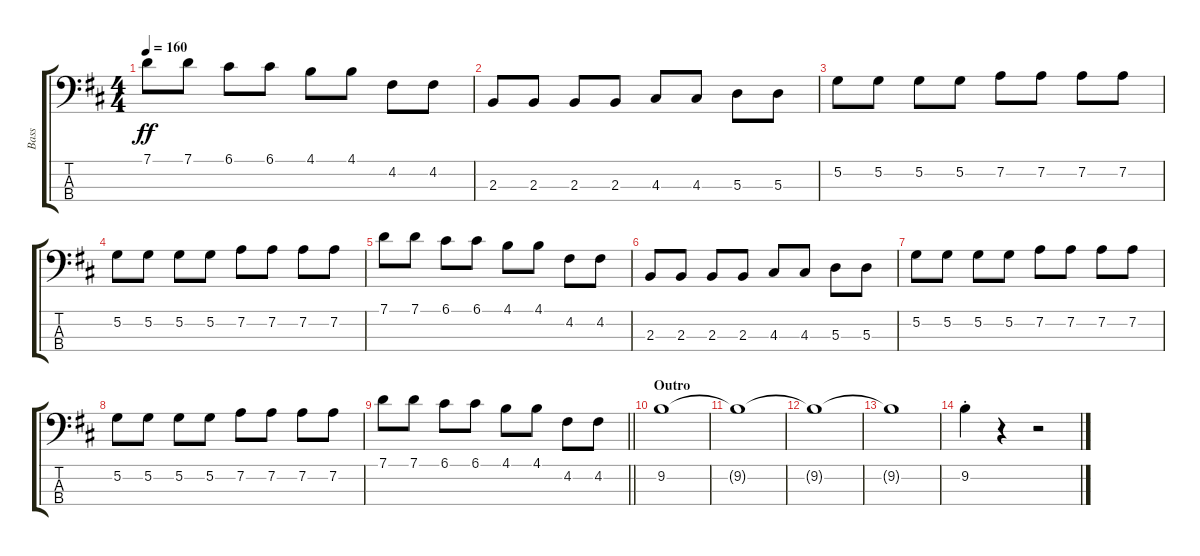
\track ("Bass" "Bass") {instrument electricbasspick}
\staff {score tabs}
\tuning (G2 D2 A1 E1) {hide}
\ts (4 4)
\tempo 160
\clef f4
\ks bminor
7.1.8{dy ff} 7.1.8 6.1.8 6.1.8 4.1.8 4.1.8 4.2.8 4.2.8 |
2.3.8 2.3.8 2.3.8 2.3.8 4.3.8 4.3.8 5.3.8 5.3.8 |
5.2.8 5.2.8 5.2.8 5.2.8 7.2.8 7.2.8 7.2.8 7.2.8 |
5.2.8 5.2.8 5.2.8 5.2.8 7.2.8 7.2.8 7.2.8 7.2.8 |
7.1.8 7.1.8 6.1.8 6.1.8 4.1.8 4.1.8 4.2.8 4.2.8 |
2.3.8 2.3.8 2.3.8 2.3.8 4.3.8 4.3.8 5.3.8 5.3.8 |
5.2.8 5.2.8 5.2.8 5.2.8 7.2.8 7.2.8 7.2.8 7.2.8 |
5.2.8 5.2.8 5.2.8 5.2.8 7.2.8 7.2.8 7.2.8 7.2.8 |
\barLineRight lightlight
7.1.8 7.1.8 6.1.8 6.1.8 4.1.8 4.1.8 4.2.8 4.2.8 |
\section ("" "Outro")
9.2.1 |
9.2{t}.1 |
9.2{t}.1 |
9.2{t}.1 |
9.2{st}.4 r.4 r.2
